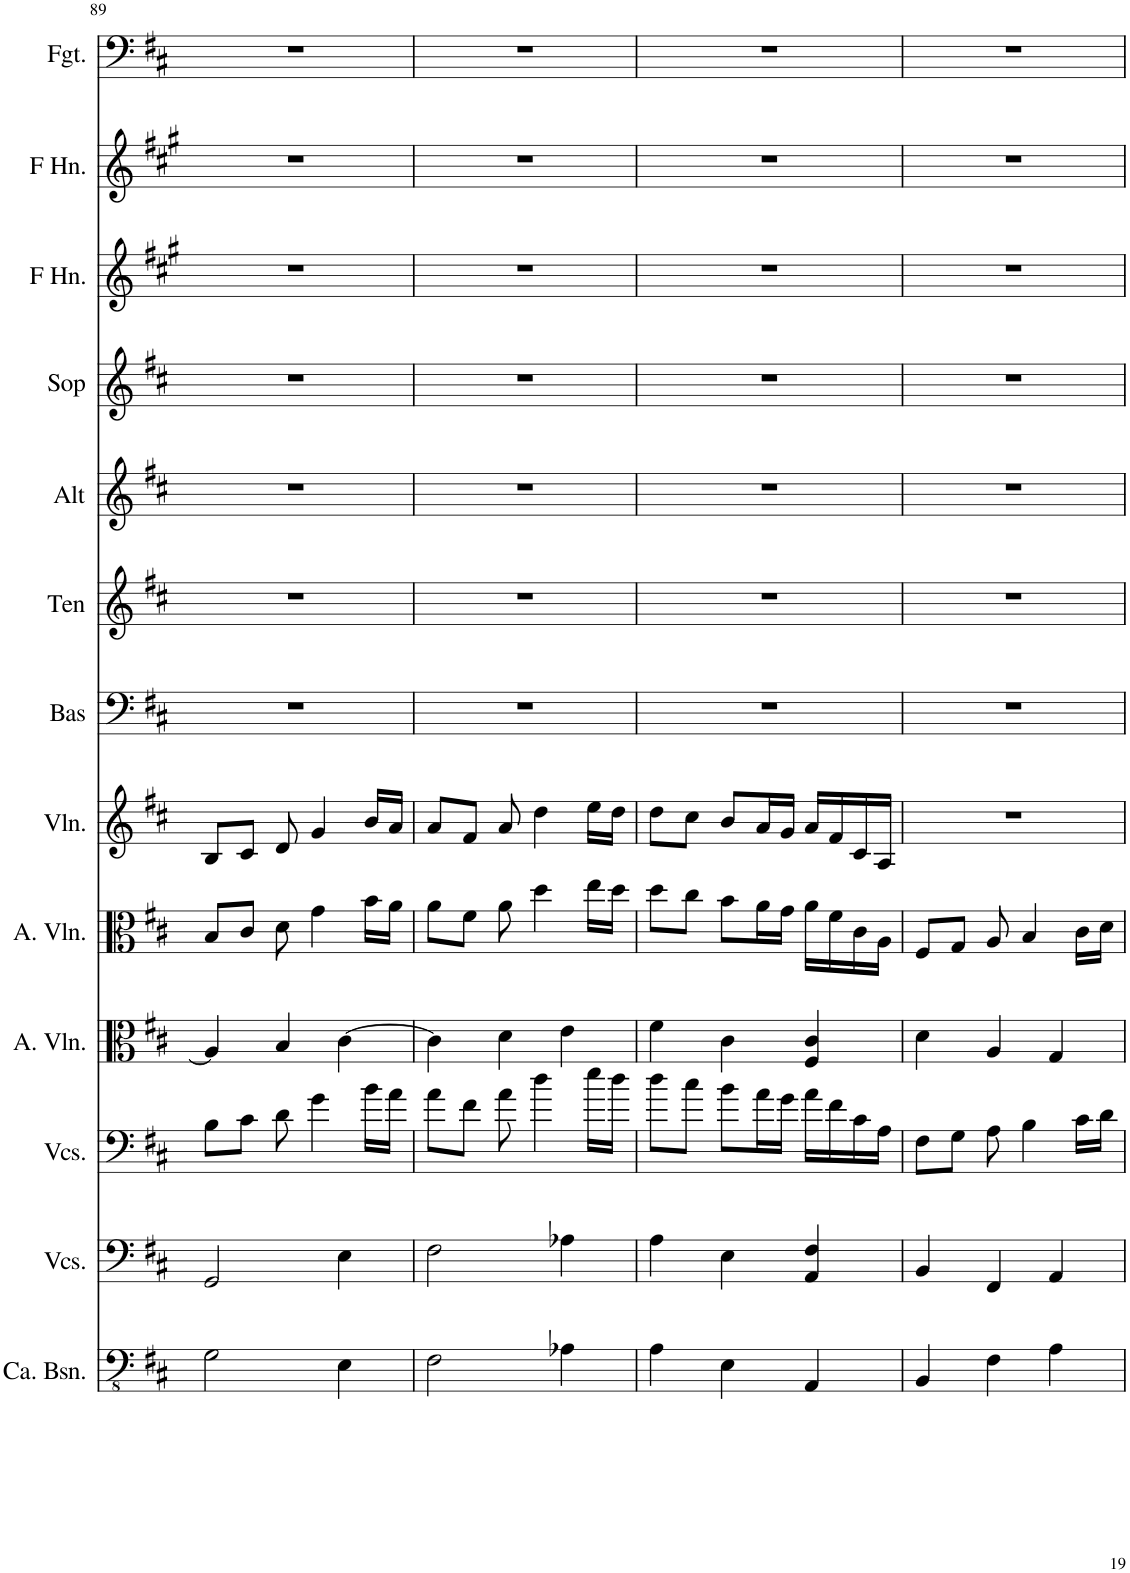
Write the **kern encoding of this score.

**kern	**kern	**kern	**kern	**kern	**kern	**kern	**kern	**kern	**kern	**kern	**kern	**kern
*part13	*part12	*part11	*part10	*part9	*part8	*part7	*part6	*part5	*part4	*part3	*part2	*part1
*staff13	*staff12	*staff11	*staff10	*staff9	*staff8	*staff7	*staff6	*staff5	*staff4	*staff3	*staff2	*staff1
*I"Contrabassen, Double Bass	*I"Violoncellos, Cello II	*I"Violoncellos, Cello I	*I"Altviolen, Viola II	*I"Altviolen, Viola I	*I"Violen, Violin	*I"Bas	*I"Tenor	*I"Alt	*I"Sopraan	*I"Hoorn in F, Horn in F III,IV	*I"Hoorn in F, Horn in F I,II	*I"Fagot, Bassoon
*I'Ca. Bsn.	*I'Vcs.	*I'Vcs.	*I'A. Vln.	*I'A. Vln.	*I'Vln.	*I'Bas	*I'Ten	*I'Alt	*I'Sop	*I'F Hn.	*I'F Hn.	*I'Fgt.
!!LO:PB:g=z
*clefFv4	*clefF4	*clefF4	*clefC3	*clefC3	*clefG2	*clefF4	*clefG2	*clefG2	*clefG2	*clefG2	*clefG2	*clefF4
*	*	*	*	*	*	*	*Trd1c2	*Trd1c2	*	*Trd4c7	*Trd4c7	*
*k[f#c#]	*k[f#c#]	*k[f#c#]	*k[f#c#]	*k[f#c#]	*k[f#c#]	*k[f#c#]	*k[f#c#]	*k[f#c#]	*k[f#c#]	*k[f#c#g#]	*k[f#c#g#]	*k[f#c#]
*M3/4	*M3/4	*M3/4	*M3/4	*M3/4	*M3/4	*M3/4	*M3/4	*M3/4	*M3/4	*M3/4	*M3/4	*M3/4
=89	=89	=89	=89	=89	=89	=89	=89	=89	=89	=89	=89	=89
2GG\	2GG/	8B\L	4A/]	8B/L	8B/L	2.r	2.r	2.r	2.r	2.r	2.r	2.r
.	.	8c#\J	.	8c#/J	8c#/J	.	.	.	.	.	.	.
.	.	8d\	4B/	8d\	8d/	.	.	.	.	.	.	.
.	.	4g\	.	4g\	4g/	.	.	.	.	.	.	.
4EE\	4E\	.	[4c#\	.	.	.	.	.	.	.	.	.
.	.	16b\LL	.	16b\LL	16b/LL	.	.	.	.	.	.	.
.	.	16a\JJ	.	16a\JJ	16a/JJ	.	.	.	.	.	.	.
=90	=90	=90	=90	=90	=90	=90	=90	=90	=90	=90	=90	=90
2FF#\	2F#\	8a\L	4c#\]	8a\L	8a/L	2.r	2.r	2.r	2.r	2.r	2.r	2.r
.	.	8f#\J	.	8f#\J	8f#/J	.	.	.	.	.	.	.
.	.	8a\	4d\	8a\	8a/	.	.	.	.	.	.	.
.	.	4dd\	.	4dd\	4dd\	.	.	.	.	.	.	.
4AA-X\	4A-X\	.	4e\	.	.	.	.	.	.	.	.	.
.	.	16ee\LL	.	16ee\LL	16ee\LL	.	.	.	.	.	.	.
.	.	16dd\JJ	.	16dd\JJ	16dd\JJ	.	.	.	.	.	.	.
=91	=91	=91	=91	=91	=91	=91	=91	=91	=91	=91	=91	=91
4AA\	4A\	8dd\L	4f#\	8dd\L	8dd\L	2.r	2.r	2.r	2.r	2.r	2.r	2.r
.	.	8cc#\J	.	8cc#\J	8cc#\J	.	.	.	.	.	.	.
4EE\	4E\	8b\L	4c#\	8b\L	8b/L	.	.	.	.	.	.	.
.	.	16a\L	.	16a\L	16a/L	.	.	.	.	.	.	.
.	.	16g\JJ	.	16g\JJ	16g/JJ	.	.	.	.	.	.	.
4AAA/	4AA/ 4F#/	16a\LL	4F#/ 4c#/	16a\LL	16a/LL	.	.	.	.	.	.	.
.	.	16f#\	.	16f#\	16f#/	.	.	.	.	.	.	.
.	.	16c#\	.	16c#\	16c#/	.	.	.	.	.	.	.
.	.	16A\JJ	.	16A\JJ	16A/JJ	.	.	.	.	.	.	.
=92	=92	=92	=92	=92	=92	=92	=92	=92	=92	=92	=92	=92
4BBB/	4BB/	8F#\L	4d\	8F#/L	2.r	2.r	2.r	2.r	2.r	2.r	2.r	2.r
.	.	8G\J	.	8G/J	.	.	.	.	.	.	.	.
4FF#\	4FF#/	8A\	4A/	8A/	.	.	.	.	.	.	.	.
.	.	4B\	.	4B/	.	.	.	.	.	.	.	.
4AA\	4AA/	.	4G/	.	.	.	.	.	.	.	.	.
.	.	16c#\LL	.	16c#\LL	.	.	.	.	.	.	.	.
.	.	16d\JJ	.	16d\JJ	.	.	.	.	.	.	.	.
=	=	=	=	=	=	=	=	=	=	=	=	=
*-	*-	*-	*-	*-	*-	*-	*-	*-	*-	*-	*-	*-
